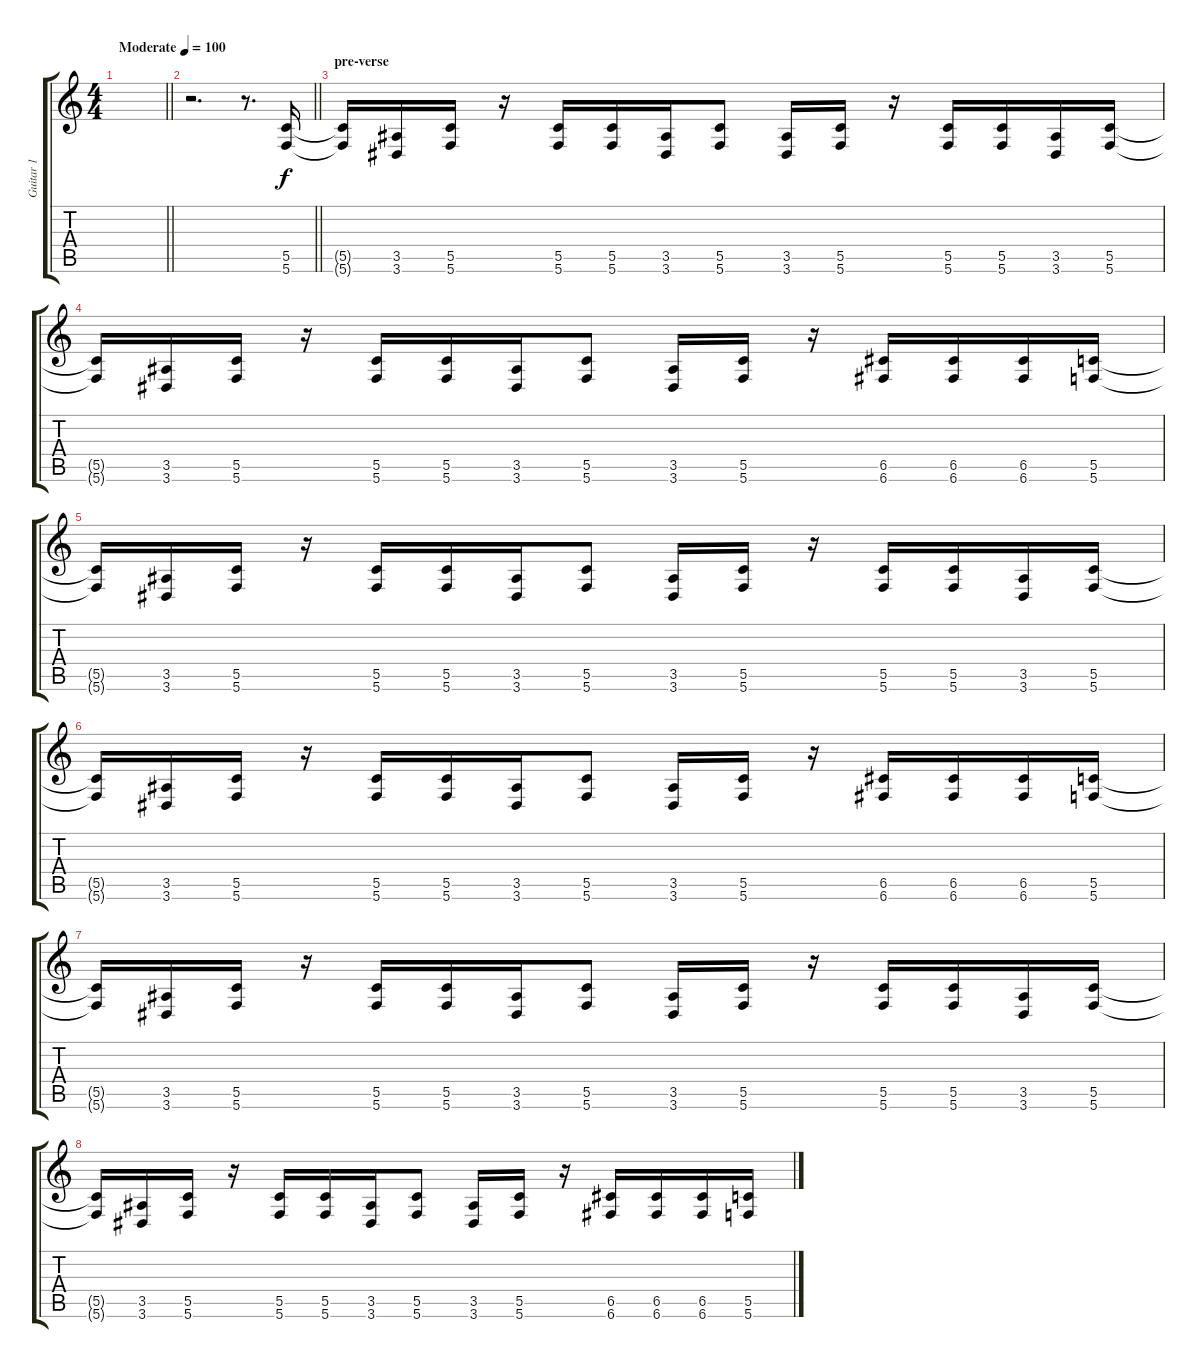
\track ("Guitar 1" "Guitar 1") {instrument distortionguitar}
\staff {score tabs}
\tuning (D4 A3 F3 C3 G2 C2) {hide}
\ts (4 4)
\tempo (100 "Moderate")
\clef g2
\barLineRight lightlight
\ks c
|
\section ("" "")
\barLineRight lightlight
r.2{d} r.8{d} (5.5 5.6).16 |
\section ("" "pre-verse")
(5.5{t} 5.6{t}).16 (3.5 3.6).16 (5.5 5.6).16 r.16 (5.5 5.6).16 (5.5 5.6).16 (3.5 3.6).16 (5.5 5.6).8 (3.5 3.6).16 (5.5 5.6).16 r.16 (5.5 5.6).16 (5.5 5.6).16 (3.5 3.6).16 (5.5 5.6).16 |
(5.5{t} 5.6{t}).16 (3.5 3.6).16 (5.5 5.6).16 r.16 (5.5 5.6).16 (5.5 5.6).16 (3.5 3.6).16 (5.5 5.6).8 (3.5 3.6).16 (5.5 5.6).16 r.16 (6.5 6.6).16 (6.5 6.6).16 (6.5 6.6).16 (5.5 5.6).16 |
(5.5{t} 5.6{t}).16 (3.5 3.6).16 (5.5 5.6).16 r.16 (5.5 5.6).16 (5.5 5.6).16 (3.5 3.6).16 (5.5 5.6).8 (3.5 3.6).16 (5.5 5.6).16 r.16 (5.5 5.6).16 (5.5 5.6).16 (3.5 3.6).16 (5.5 5.6).16 |
(5.5{t} 5.6{t}).16 (3.5 3.6).16 (5.5 5.6).16 r.16 (5.5 5.6).16 (5.5 5.6).16 (3.5 3.6).16 (5.5 5.6).8 (3.5 3.6).16 (5.5 5.6).16 r.16 (6.5 6.6).16 (6.5 6.6).16 (6.5 6.6).16 (5.5 5.6).16 |
(5.5{t} 5.6{t}).16 (3.5 3.6).16 (5.5 5.6).16 r.16 (5.5 5.6).16 (5.5 5.6).16 (3.5 3.6).16 (5.5 5.6).8 (3.5 3.6).16 (5.5 5.6).16 r.16 (5.5 5.6).16 (5.5 5.6).16 (3.5 3.6).16 (5.5 5.6).16 |
(5.5{t} 5.6{t}).16 (3.5 3.6).16 (5.5 5.6).16 r.16 (5.5 5.6).16 (5.5 5.6).16 (3.5 3.6).16 (5.5 5.6).8 (3.5 3.6).16 (5.5 5.6).16 r.16 (6.5 6.6).16 (6.5 6.6).16 (6.5 6.6).16 (5.5 5.6).16
